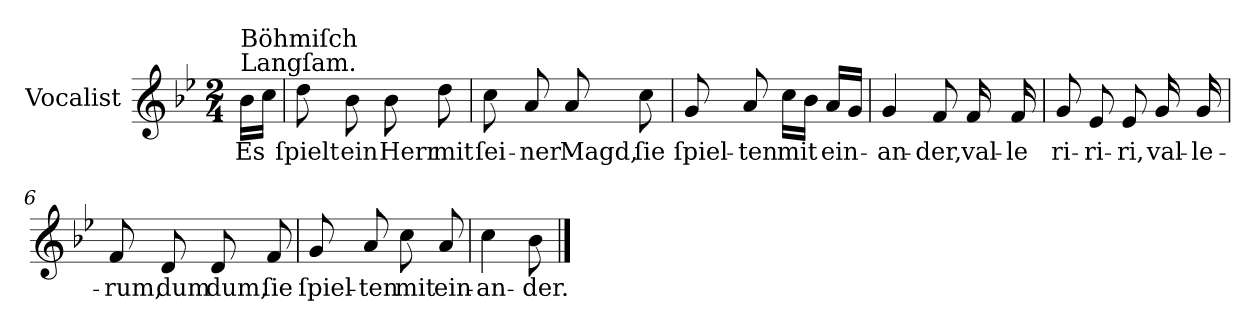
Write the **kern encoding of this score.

**kern	**text
*part1	*part1
*staff1	*staff1
*I"Vocalist	*
*k[b-e-]	*
*B-:	*
*M2/4	*
=	=
!LO:TX:a:t=Langſam.	!
!LO:TX:a:t=Böhmiſch	!
16b-LL	Es
16ccJJ	.
=1	=1
8dd	ſpielt
8b-	ein
8b-	Herr
8dd	mit
=2	=2
8cc	ſei-
8a	-ner
8a	Magd,
8cc	ſie
=3	=3
8g	ſpiel-
8a	-ten
16ccLL	mit
16b-JJ	.
16aLL	ein-
16gJJ	.
=4	=4
4g	-an-
8f	-der,
16f	val-
16f	-le
=5	=5
8g	ri-
8e-	-ri-
8e-	-ri,
16g	val-
16g	-le-
=6	=6
8f	-rum,
8d	dum
8d	dum,
8f	ſie
=7	=7
8g	ſpiel-
8a	-ten
8cc	mit
8a	ein-
=8	=8
4cc	-an-
8b-	-der.
==	==
*-	*-
